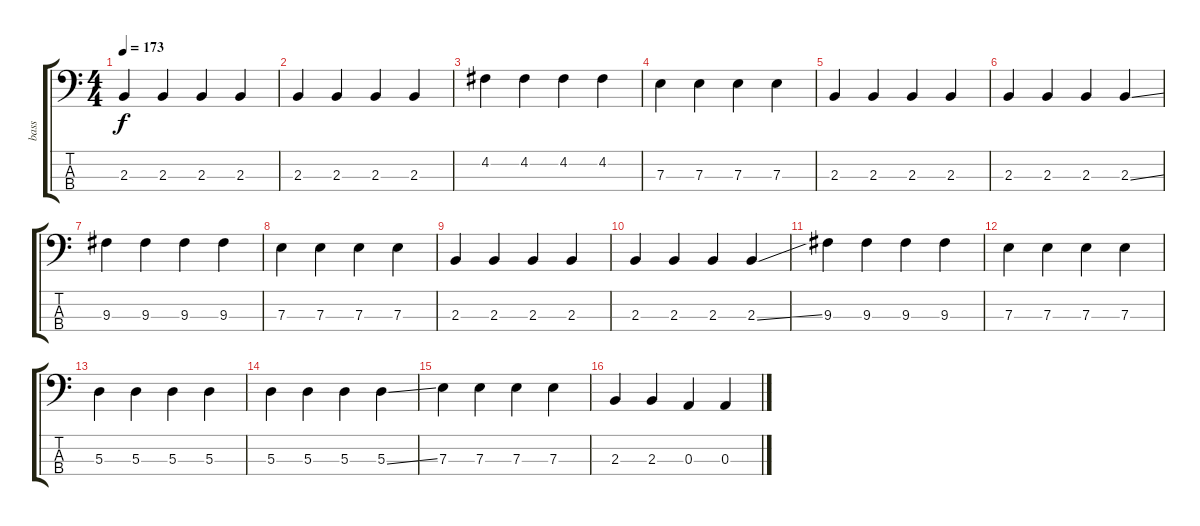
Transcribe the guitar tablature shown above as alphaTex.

\track ("bass" "bass") {instrument electricbassfinger}
\staff {score tabs}
\tuning (G2 D2 A1 E1) {hide}
\ts (4 4)
\tempo 173
\clef f4
\ks c
2.3.4{dy f} 2.3.4 2.3.4 2.3.4 |
2.3.4 2.3.4 2.3.4 2.3.4 |
4.2.4 4.2.4 4.2.4 4.2.4 |
7.3.4 7.3.4 7.3.4 7.3.4 |
2.3.4 2.3.4 2.3.4 2.3.4 |
2.3.4 2.3.4 2.3.4 2.3{ss}.4 |
9.3.4 9.3.4 9.3.4 9.3.4 |
7.3.4 7.3.4 7.3.4 7.3.4 |
2.3.4 2.3.4 2.3.4 2.3.4 |
2.3.4 2.3.4 2.3.4 2.3{ss}.4 |
9.3.4 9.3.4 9.3.4 9.3.4 |
7.3.4 7.3.4 7.3.4 7.3.4 |
5.3.4 5.3.4 5.3.4 5.3.4 |
5.3.4 5.3.4 5.3.4 5.3{ss}.4 |
7.3.4 7.3.4 7.3.4 7.3.4 |
2.3.4 2.3.4 0.3.4 0.3.4
